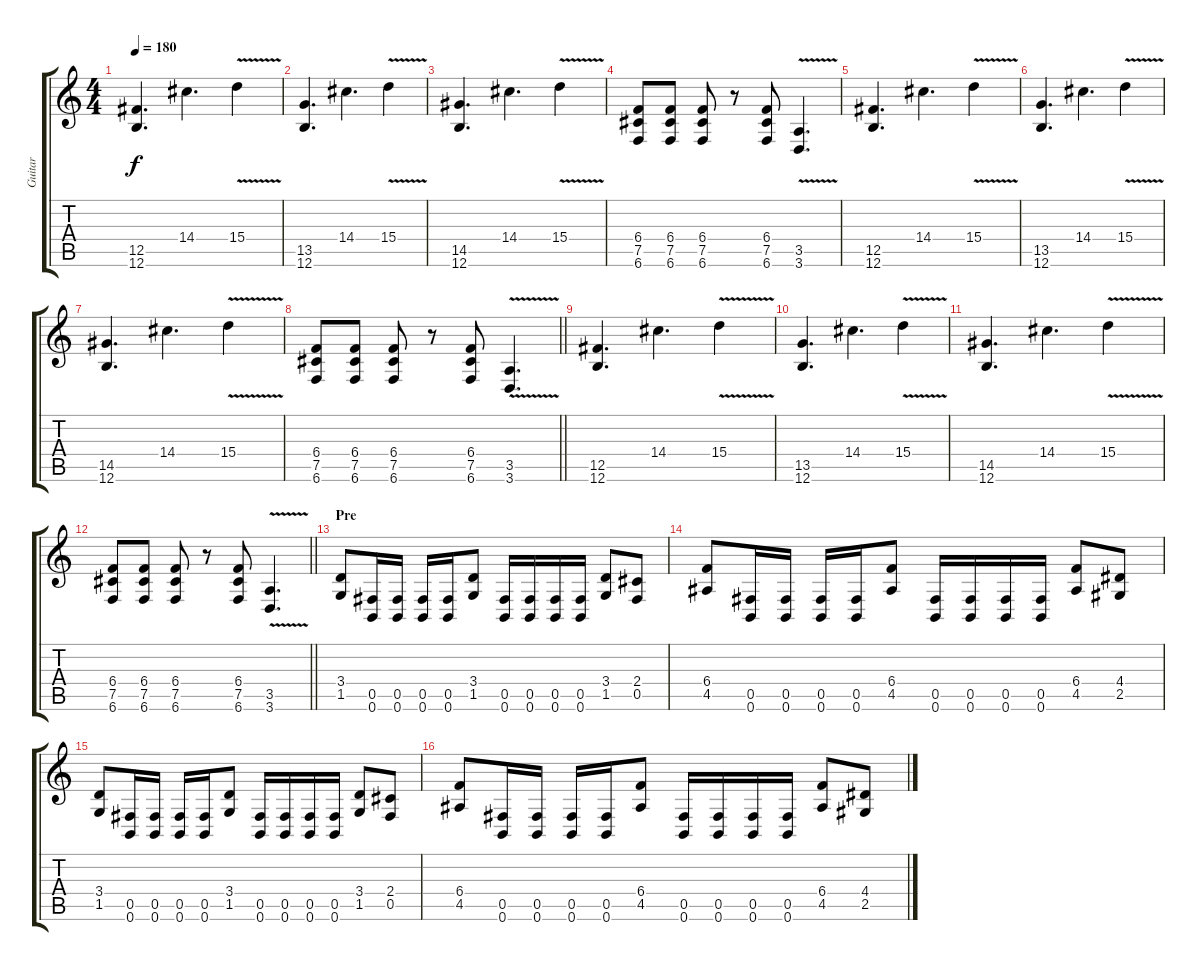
\track ("Guitar" "Guitar") {instrument distortionguitar}
\staff {score tabs}
\tuning (Db4 Ab3 E3 B2 Gb2 B1) {hide}
\ts (4 4)
\tempo 180
\clef g2
\ks c
(12.5 12.6).4{d dy f} 14.4.4{d} 15.4{v}.4 |
(13.5 12.6).4{d} 14.4.4{d} 15.4{v}.4 |
(14.5 12.6).4{d} 14.4.4{d} 15.4{v}.4 |
(6.4 7.5 6.6).8 (6.4 7.5 6.6).8 (6.4 7.5 6.6).8 r.8 (6.4 7.5 6.6).8 (3.5{v} 3.6).4{d} |
(12.5 12.6).4{d} 14.4.4{d} 15.4{v}.4 |
(13.5 12.6).4{d} 14.4.4{d} 15.4{v}.4 |
(14.5 12.6).4{d} 14.4.4{d} 15.4{v}.4 |
\barLineRight lightlight
(6.4 7.5 6.6).8 (6.4 7.5 6.6).8 (6.4 7.5 6.6).8 r.8 (6.4 7.5 6.6).8 (3.5{v} 3.6).4{d} |
(12.5 12.6).4{d} 14.4.4{d} 15.4{v}.4 |
(13.5 12.6).4{d} 14.4.4{d} 15.4{v}.4 |
(14.5 12.6).4{d} 14.4.4{d} 15.4{v}.4 |
\barLineRight lightlight
(6.4 7.5 6.6).8 (6.4 7.5 6.6).8 (6.4 7.5 6.6).8 r.8 (6.4 7.5 6.6).8 (3.5{v} 3.6).4{d} |
\section ("" "Pre")
(3.4 1.5).8 (0.5 0.6).16 (0.5 0.6).16 (0.5 0.6).16 (0.5 0.6).16 (3.4 1.5).8 (0.5 0.6).16 (0.5 0.6).16 (0.5 0.6).16 (0.5 0.6).16 (3.4 1.5).8 (2.4 0.5).8 |
(6.4 4.5).8 (0.5 0.6).16 (0.5 0.6).16 (0.5 0.6).16 (0.5 0.6).16 (6.4 4.5).8 (0.5 0.6).16 (0.5 0.6).16 (0.5 0.6).16 (0.5 0.6).16 (6.4 4.5).8 (4.4 2.5).8 |
(3.4 1.5).8 (0.5 0.6).16 (0.5 0.6).16 (0.5 0.6).16 (0.5 0.6).16 (3.4 1.5).8 (0.5 0.6).16 (0.5 0.6).16 (0.5 0.6).16 (0.5 0.6).16 (3.4 1.5).8 (2.4 0.5).8 |
(6.4 4.5).8 (0.5 0.6).16 (0.5 0.6).16 (0.5 0.6).16 (0.5 0.6).16 (6.4 4.5).8 (0.5 0.6).16 (0.5 0.6).16 (0.5 0.6).16 (0.5 0.6).16 (6.4 4.5).8 (4.4 2.5).8
